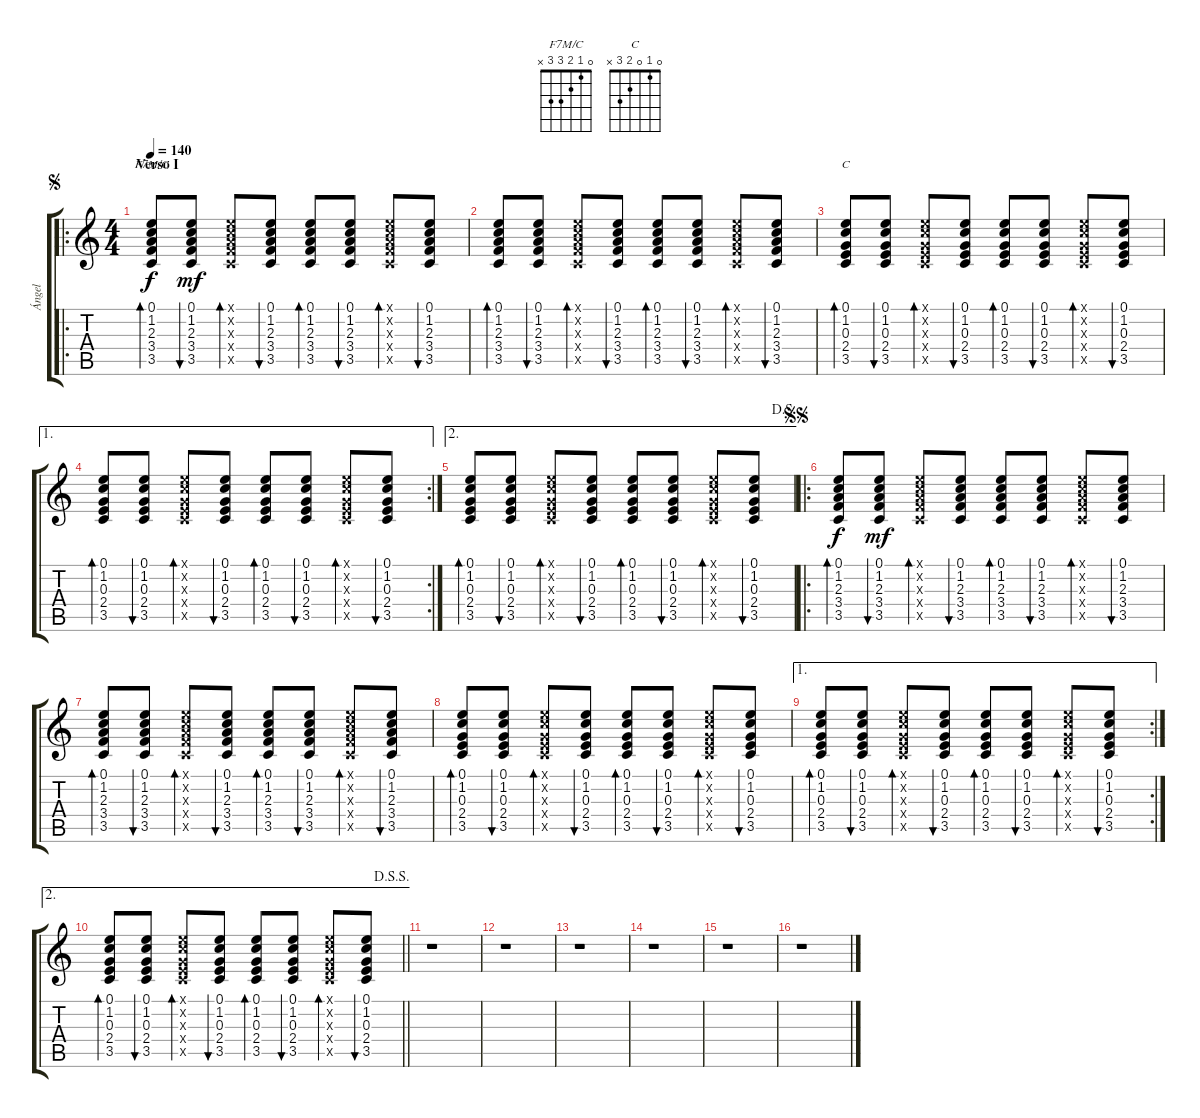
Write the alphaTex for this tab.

\track ("Ángel" "Ángel") {instrument acousticguitarsteel}
\staff {score tabs}
\tuning (E4 B3 G3 D3 A2 E2) {hide}
\chord ("F7M/C" 0 1 2 3 3 x)
\chord ("C" 0 1 0 2 3 x)
\ro
\ts (4 4)
\section ("" "Verso I")
\jump segno
\tempo 140
\clef g2
\ks c
(0.1 1.2 2.3 3.4 3.5).8{bd 30 ch "F7M/C" dy f} (0.1 1.2 2.3 3.4 3.5).8{bu 30 dy mf} (0.1{x} 1.2{x} 2.3{x} 3.4{x} 3.5{x}).8{bd 30} (0.1 1.2 2.3 3.4 3.5).8{bu 30} (0.1 1.2 2.3 3.4 3.5).8{bd 30} (0.1 1.2 2.3 3.4 3.5).8{bu 30} (0.1{x} 1.2{x} 2.3{x} 3.4{x} 3.5{x}).8{bd 30} (0.1 1.2 2.3 3.4 3.5).8{bu 30} |
(0.1 1.2 2.3 3.4 3.5).8{bd 30} (0.1 1.2 2.3 3.4 3.5).8{bu 30} (0.1{x} 1.2{x} 2.3{x} 3.4{x} 3.5{x}).8{bd 30} (0.1 1.2 2.3 3.4 3.5).8{bu 30} (0.1 1.2 2.3 3.4 3.5).8{bd 30} (0.1 1.2 2.3 3.4 3.5).8{bu 30} (0.1{x} 1.2{x} 2.3{x} 3.4{x} 3.5{x}).8{bd 30} (0.1 1.2 2.3 3.4 3.5).8{bu 30} |
(0.1 1.2 0.3 2.4 3.5).8{bd 30 ch "C"} (0.1 1.2 0.3 2.4 3.5).8{bu 30} (0.1{x} 1.2{x} 0.3{x} 2.4{x} 3.5{x}).8{bd 30} (0.1 1.2 0.3 2.4 3.5).8{bu 30} (0.1 1.2 0.3 2.4 3.5).8{bd 30} (0.1 1.2 0.3 2.4 3.5).8{bu 30} (0.1{x} 1.2{x} 0.3{x} 2.4{x} 3.5{x}).8{bd 30} (0.1 1.2 0.3 2.4 3.5).8{bu 30} |
\ae 1
\rc 2
(0.1 1.2 0.3 2.4 3.5).8{bd 30} (0.1 1.2 0.3 2.4 3.5).8{bu 30} (0.1{x} 1.2{x} 0.3{x} 2.4{x} 3.5{x}).8{bd 30} (0.1 1.2 0.3 2.4 3.5).8{bu 30} (0.1 1.2 0.3 2.4 3.5).8{bd 30} (0.1 1.2 0.3 2.4 3.5).8{bu 30} (0.1{x} 1.2{x} 0.3{x} 2.4{x} 3.5{x}).8{bd 30} (0.1 1.2 0.3 2.4 3.5).8{bu 30} |
\ae 2
\jump dalsegno
(0.1 1.2 0.3 2.4 3.5).8{bd 30} (0.1 1.2 0.3 2.4 3.5).8{bu 30} (0.1{x} 1.2{x} 0.3{x} 2.4{x} 3.5{x}).8{bd 30} (0.1 1.2 0.3 2.4 3.5).8{bu 30} (0.1 1.2 0.3 2.4 3.5).8{bd 30} (0.1 1.2 0.3 2.4 3.5).8{bu 30} (0.1{x} 1.2{x} 0.3{x} 2.4{x} 3.5{x}).8{bd 30} (0.1 1.2 0.3 2.4 3.5).8{bu 30} |
\ro
\jump segnosegno
(0.1 1.2 2.3 3.4 3.5).8{bd 30 dy f} (0.1 1.2 2.3 3.4 3.5).8{bu 30 dy mf} (0.1{x} 1.2{x} 2.3{x} 3.4{x} 3.5{x}).8{bd 30} (0.1 1.2 2.3 3.4 3.5).8{bu 30} (0.1 1.2 2.3 3.4 3.5).8{bd 30} (0.1 1.2 2.3 3.4 3.5).8{bu 30} (0.1{x} 1.2{x} 2.3{x} 3.4{x} 3.5{x}).8{bd 30} (0.1 1.2 2.3 3.4 3.5).8{bu 30} |
(0.1 1.2 2.3 3.4 3.5).8{bd 30} (0.1 1.2 2.3 3.4 3.5).8{bu 30} (0.1{x} 1.2{x} 2.3{x} 3.4{x} 3.5{x}).8{bd 30} (0.1 1.2 2.3 3.4 3.5).8{bu 30} (0.1 1.2 2.3 3.4 3.5).8{bd 30} (0.1 1.2 2.3 3.4 3.5).8{bu 30} (0.1{x} 1.2{x} 2.3{x} 3.4{x} 3.5{x}).8{bd 30} (0.1 1.2 2.3 3.4 3.5).8{bu 30} |
(0.1 1.2 0.3 2.4 3.5).8{bd 30} (0.1 1.2 0.3 2.4 3.5).8{bu 30} (0.1{x} 1.2{x} 0.3{x} 2.4{x} 3.5{x}).8{bd 30} (0.1 1.2 0.3 2.4 3.5).8{bu 30} (0.1 1.2 0.3 2.4 3.5).8{bd 30} (0.1 1.2 0.3 2.4 3.5).8{bu 30} (0.1{x} 1.2{x} 0.3{x} 2.4{x} 3.5{x}).8{bd 30} (0.1 1.2 0.3 2.4 3.5).8{bu 30} |
\ae 1
\rc 2
(0.1 1.2 0.3 2.4 3.5).8{bd 30} (0.1 1.2 0.3 2.4 3.5).8{bu 30} (0.1{x} 1.2{x} 0.3{x} 2.4{x} 3.5{x}).8{bd 30} (0.1 1.2 0.3 2.4 3.5).8{bu 30} (0.1 1.2 0.3 2.4 3.5).8{bd 30} (0.1 1.2 0.3 2.4 3.5).8{bu 30} (0.1{x} 1.2{x} 0.3{x} 2.4{x} 3.5{x}).8{bd 30} (0.1 1.2 0.3 2.4 3.5).8{bu 30} |
\ae 2
\jump dalsegnosegno
\barLineRight lightlight
(0.1 1.2 0.3 2.4 3.5).8{bd 30} (0.1 1.2 0.3 2.4 3.5).8{bu 30} (0.1{x} 1.2{x} 0.3{x} 2.4{x} 3.5{x}).8{bd 30} (0.1 1.2 0.3 2.4 3.5).8{bu 30} (0.1 1.2 0.3 2.4 3.5).8{bd 30} (0.1 1.2 0.3 2.4 3.5).8{bu 30} (0.1{x} 1.2{x} 0.3{x} 2.4{x} 3.5{x}).8{bd 30} (0.1 1.2 0.3 2.4 3.5).8{bu 30} |
r.1 |
r.1 |
r.1 |
r.1 |
r.1 |
r.1
